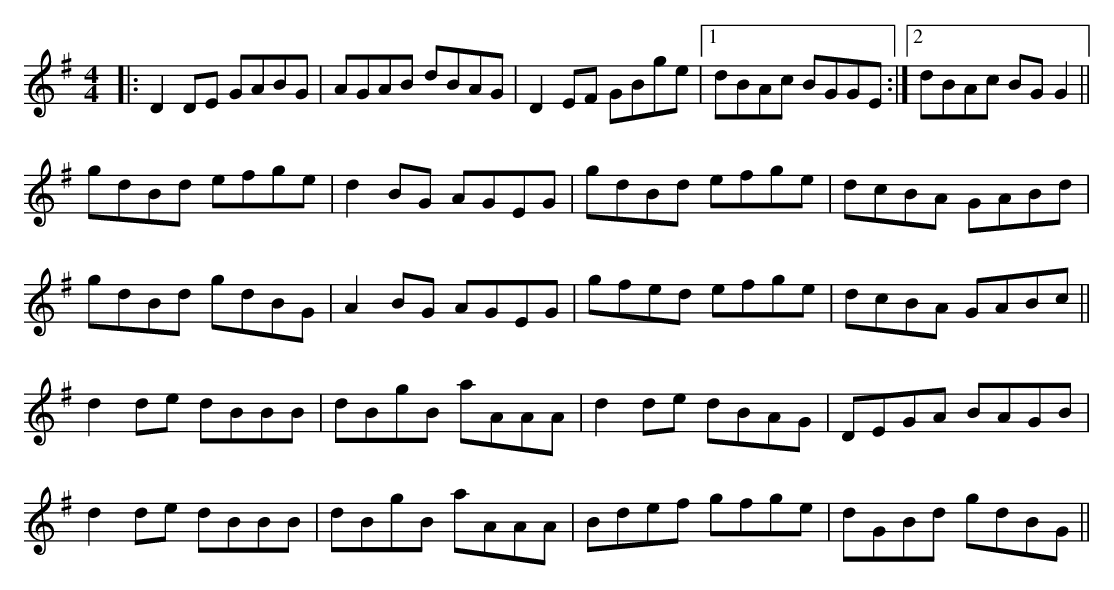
X:1
M:4/4
K:G
|:D2DE GABG|AGAB dBAG|D2EF GBge|1 dBAc BGGE:|2 dBAc BGG2||
gdBd efge|d2BG AGEG|gdBd efge|dcBA GABd|
gdBd gdBG|A2BG AGEG|gfed efge|dcBA GABc||
d2de dBBB|dBgB aAAA|d2de dBAG|DEGA BAGB|
d2de dBBB|dBgB aAAA|Bdef gfge|dGBd gdBG||
